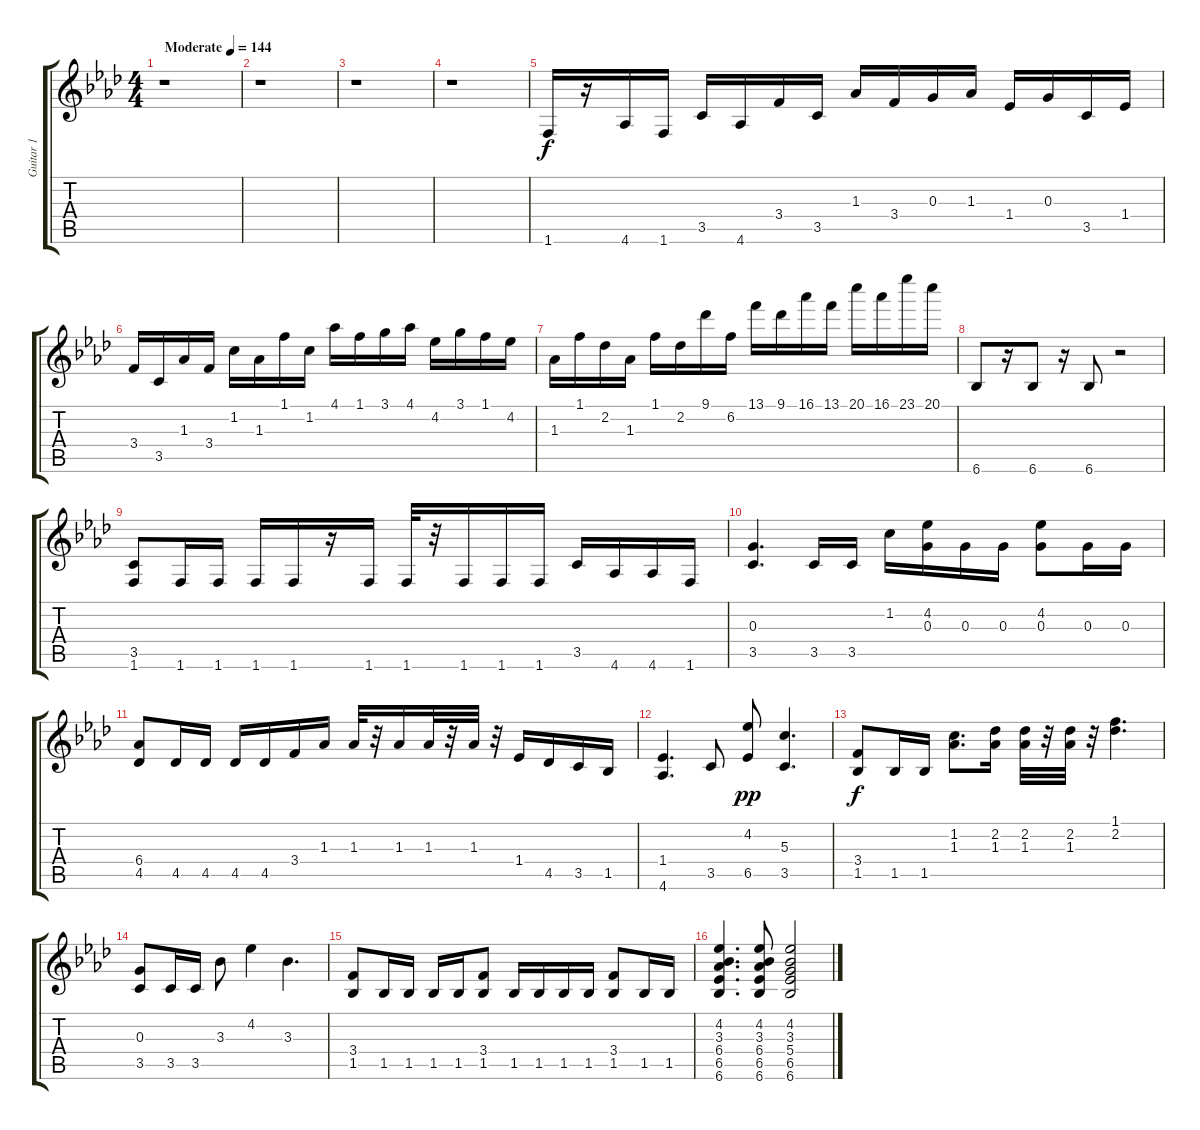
\track ("Guitar 1" "Guitar 1") {instrument overdrivenguitar}
\staff {score tabs}
\tuning (E4 B3 G3 D3 A2 E2) {hide}
\ts (4 4)
\tempo (144 "Moderate")
\clef g2
\ks ab
r.1{dy f instrument overdrivenguitar} |
r.1 |
r.1 |
r.1 |
1.6.16 r.16 4.6.16 1.6.16 3.5.16 4.6.16 3.4.16 3.5.16 1.3.16 3.4.16 0.3.16 1.3.16 1.4.16 0.3.16 3.5.16 1.4.16 |
3.4.16 3.5.16 1.3.16 3.4.16 1.2.16 1.3.16 1.1.16 1.2.16 4.1.16 1.1.16 3.1.16 4.1.16 4.2.16 3.1.16 1.1.16 4.2.16 |
1.3.16 1.1.16 2.2.16 1.3.16 1.1.16 2.2.16 9.1.16 6.2.16 13.1.16 9.1.16 16.1.16 13.1.16 20.1.16 16.1.16 23.1.16 20.1.16 |
6.6.8 r.16 6.6.8 r.16 6.6.8 r.2 |
(3.5 1.6).8 1.6.16 1.6.16 1.6.16 1.6.16 r.16 1.6.16 1.6.32 r.32 1.6.16 1.6.16 1.6.16 3.5.16 4.6.16 4.6.16 1.6.16 |
(0.3 3.5).4{d} 3.5.16 3.5.16 1.2.16 (4.2 0.3).16 0.3.16 0.3.16 (4.2 0.3).8 0.3.16 0.3.16 |
(6.4 4.5).8 4.5.16 4.5.16 4.5.16 4.5.16 3.4.16 1.3.16 1.3.32 r.32 1.3.16 1.3.32 r.32 1.3.32 r.32 1.4.16 4.5.16 3.5.16 1.5.16 |
(1.4 4.6).4{d} 3.5.8 (4.2 6.5).8{dy pp} (5.3 3.5).4{d} |
(3.4 1.5).8{dy f} 1.5.16 1.5.16 (1.2 1.3).8{d} (2.2 1.3).16 (2.2 1.3).32 r.32 (2.2 1.3).32 r.32 (1.1 2.2).4{d} |
(0.3 3.5).8 3.5.16 3.5.16 3.3.8 4.2.4 3.3.4{d} |
(3.4 1.5).8 1.5.16 1.5.16 1.5.16 1.5.16 (3.4 1.5).8 1.5.16 1.5.16 1.5.16 1.5.16 (3.4 1.5).8 1.5.16 1.5.16 |
(4.2 3.3 6.4 6.5 6.6).4{d} (4.2 3.3 6.4 6.5 6.6).8 (4.2 3.3 5.4 6.5 6.6).2
